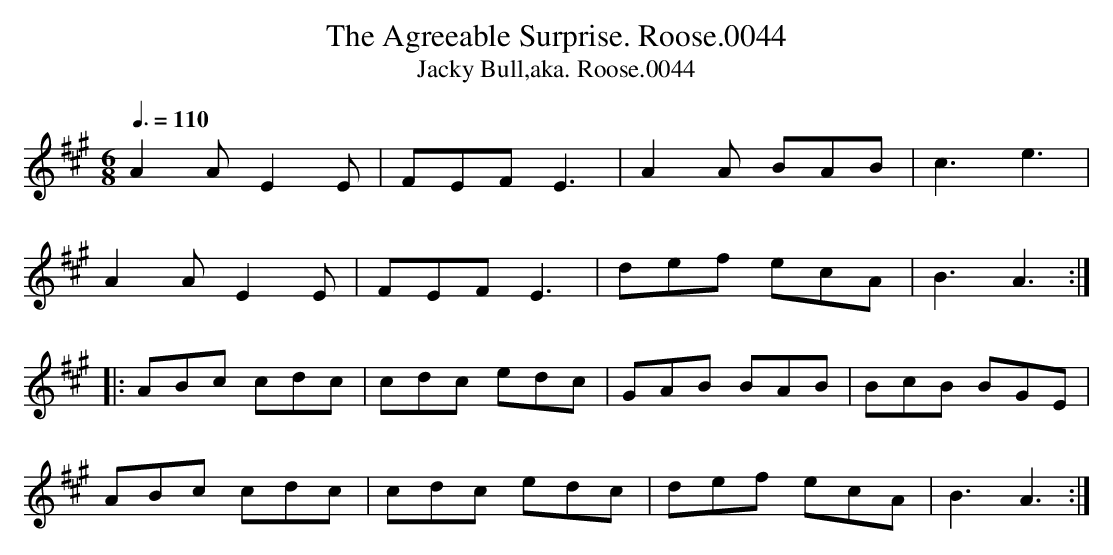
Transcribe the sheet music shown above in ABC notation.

X:1
T:Agreeable Surprise. Roose.0044, The
T:Jacky Bull,aka. Roose.0044
M:6/8
L:1/8
Q:3/8=110
K:A
A2A E2E | FEF E3 | A2A BAB | c3 e3 |
A2A E2E | FEF E3 | def ecA | B3 A3 :|
|: ABc cdc | cdc edc | GAB BAB | BcB BGE |
ABc cdc | cdc edc | def ecA | B3 A3 :|
